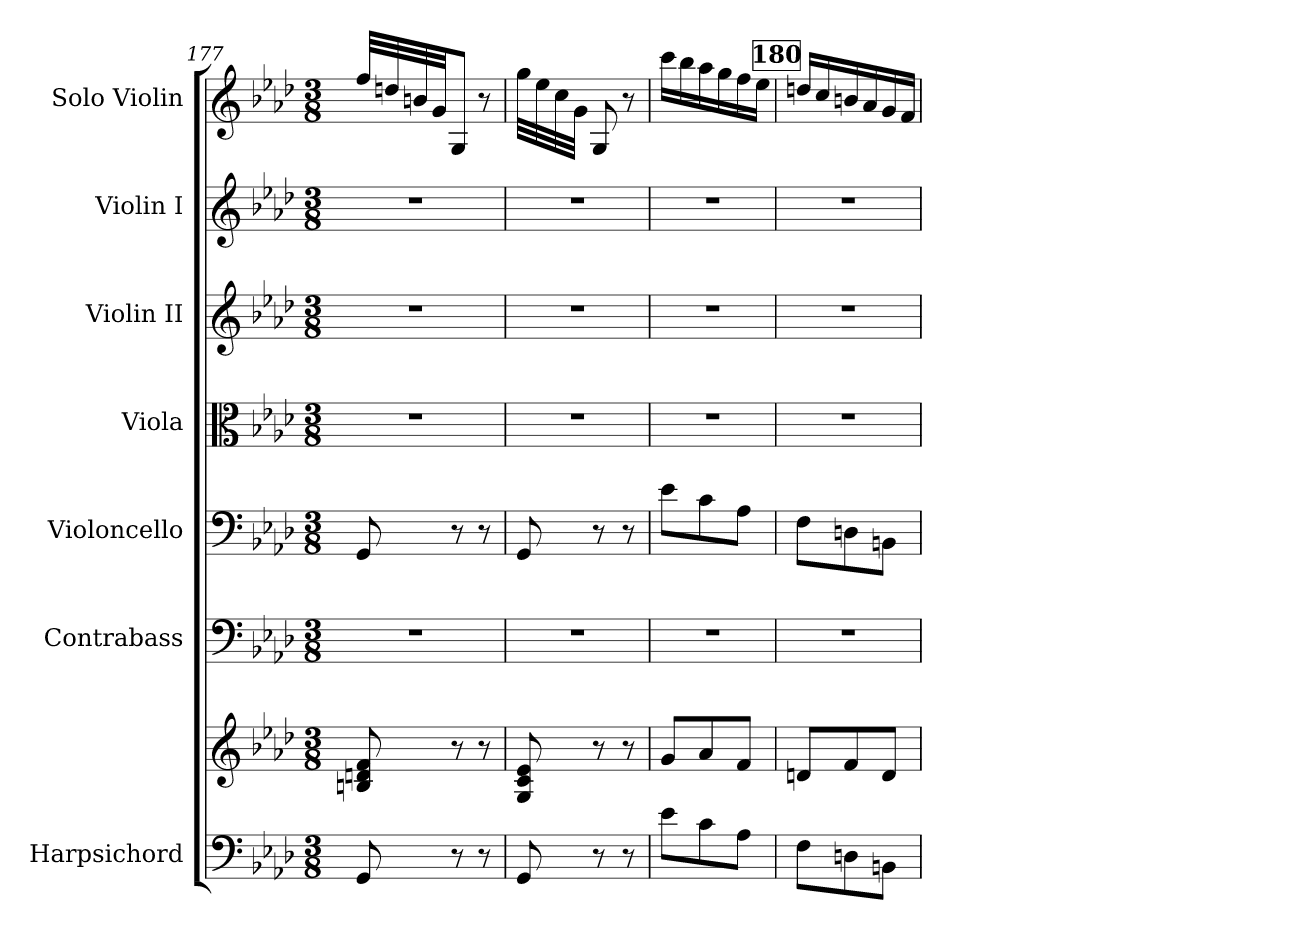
**kern	**kern	**kern	**kern	**kern	**kern	**kern	**kern
*part7	*part7	*part6	*part5	*part4	*part3	*part2	*part1
*staff8	*staff7	*staff6	*staff5	*staff4	*staff3	*staff2	*staff1
*I"Harpsichord	*	*I"Contrabass	*I"Violoncello	*I"Viola	*I"Violin II	*I"Violin I	*I"Solo Violin
*I'Hch.	*	*I'Cb.	*I'Vc.	*I'Vla.	*I'Vln. II	*I'Vln. I	*I'Vln.
*clefF4	*clefG2	*clefF4	*clefF4	*clefC3	*clefG2	*clefG2	*clefG2
*	*	*ITrd7c12	*	*	*	*	*
*k[b-e-a-d-]	*k[b-e-a-d-]	*k[b-e-a-d-]	*k[b-e-a-d-]	*k[b-e-a-d-]	*k[b-e-a-d-]	*k[b-e-a-d-]	*k[b-e-a-d-]
*M3/8	*M3/8	*M3/8	*M3/8	*M3/8	*M3/8	*M3/8	*M3/8
=177	=177	=177	=177	=177	=177	=177	=177
8GG/	8Bn/ 8dn/ 8f/	4.r	8GG/	4.r	4.r	4.r	32ff/LLL
.	.	.	.	.	.	.	32ddn/
.	.	.	.	.	.	.	32bn/
.	.	.	.	.	.	.	32g/JJ
8r	8r	.	8r	.	.	.	8G/J
8r	8r	.	8r	.	.	.	8r
=178	=178	=178	=178	=178	=178	=178	=178
8GG/	8G/ 8c/ 8e-/	4.r	8GG/	4.r	4.r	4.r	32gg\LLL
.	.	.	.	.	.	.	32ee-\
.	.	.	.	.	.	.	32cc\
.	.	.	.	.	.	.	32g\JJJ
8r	8r	.	8r	.	.	.	8G/
8r	8r	.	8r	.	.	.	8r
=179	=179	=179	=179	=179	=179	=179	=179
8e-\L	8g/L	4.r	8e-\L	4.r	4.r	4.r	16ccc\LL
.	.	.	.	.	.	.	16bb-\
8c\	8a-/	.	8c\	.	.	.	16aa-\
.	.	.	.	.	.	.	16gg\
8A-\J	8f/J	.	8A-\J	.	.	.	16ff\
.	.	.	.	.	.	.	16ee-\JJ
!!LO:PB:g=z
!!LO:REH:place=s1:a:B:fs=14:t=180
=180	=180	=180	=180	=180	=180	=180	=180
8F\L	8dn/L	4.r	8F\L	4.r	4.r	4.r	16ddn/LL
.	.	.	.	.	.	.	16cc/
8Dn\	8f/	.	8Dn\	.	.	.	16bn/
.	.	.	.	.	.	.	16a-/
8BBn\J	8d/J	.	8BBn\J	.	.	.	16g/
.	.	.	.	.	.	.	16f/JJ
=	=	=	=	=	=	=	=
*-	*-	*-	*-	*-	*-	*-	*-
